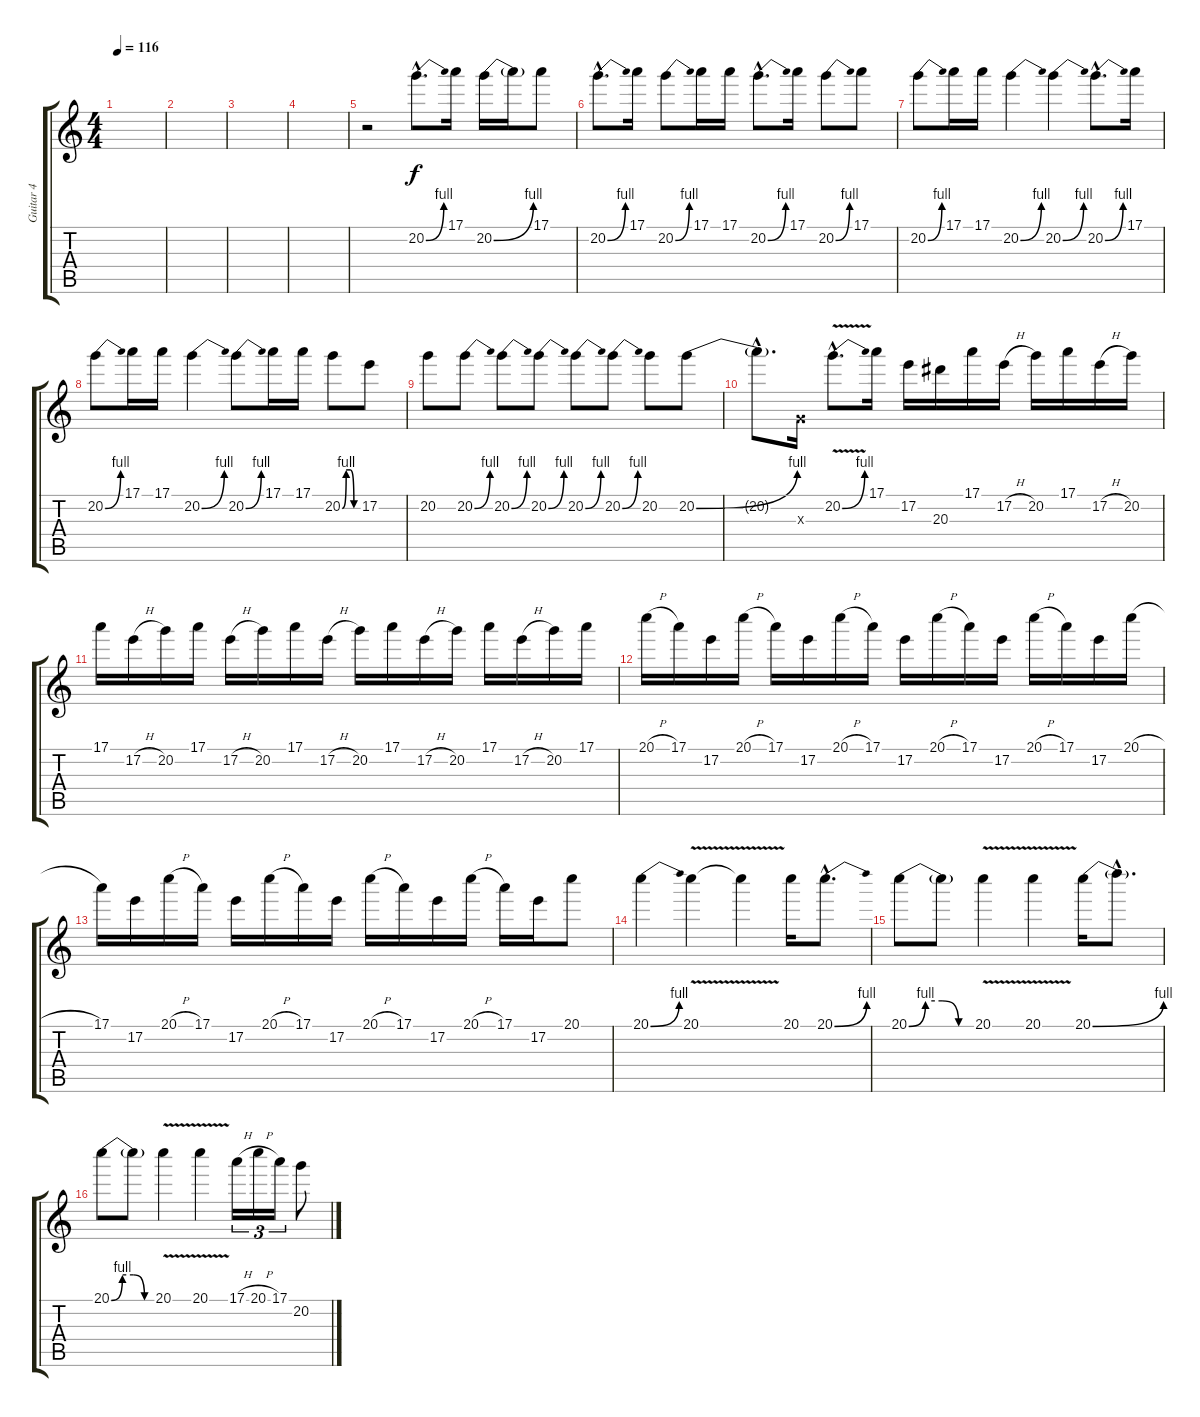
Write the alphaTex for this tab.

\track ("Guitar 4" "Guitar 4") {instrument overdrivenguitar}
\staff {score tabs}
\tuning (E4 B3 G3 D3 A2 E2) {hide}
\ts (4 4)
\tempo 116
\clef g2
\ks c
|
|
|
|
r.2 20.2{be (bend 0 0 60 4) hac}.8{d} 17.1.16 20.2{be (bend 0 0 60 4)}.16 20.2{t}.16 17.1.8 |
20.2{be (bend 0 0 60 4) hac}.8{d} 17.1.16 20.2{be (bend 0 0 60 4)}.8 17.1.16 17.1.16 20.2{be (bend 0 0 60 4) hac}.8{d} 17.1.16 20.2{be (bend 0 0 60 4)}.8 17.1.8 |
20.2{be (bend 0 0 60 4)}.8 17.1.16 17.1.16 20.2{be (bend 0 0 60 4)}.4 20.2{be (bend 0 0 60 4)}.4 20.2{be (bend 0 0 60 4) hac}.8{d} 17.1.16 |
20.2{be (bend 0 0 60 4)}.8 17.1.16 17.1.16 20.2{be (bend 0 0 60 4)}.4 20.2{be (bend 0 0 60 4)}.8 17.1.16 17.1.16 20.2{be (custom 0 0 15 4 30 4 45 0 60 0)}.8 17.2.8 |
20.2.8 20.2{be (bend 0 0 60 4)}.8 20.2{be (bend 0 0 60 4)}.8 20.2{be (bend 0 0 60 4)}.8 20.2{be (bend 0 0 60 4)}.8 20.2{be (bend 0 0 60 4)}.8 20.2.8 20.2{be (bend 0 0 60 4)}.8 |
20.2{hac t}.8{d} 0.3{x}.16 20.2{be (bend 0 0 60 4) v hac}.8{d} 17.1.16 17.2.16 20.3.16 17.1.16 17.2{h}.16 20.2.16 17.1.16 17.2{h}.16 20.2.16 |
17.1.16 17.2{h}.16 20.2.16 17.1.16 17.2{h}.16 20.2.16 17.1.16 17.2{h}.16 20.2.16 17.1.16 17.2{h}.16 20.2.16 17.1.16 17.2{h}.16 20.2.16 17.1.16 |
20.1{h}.16 17.1.16 17.2.16 20.1{h}.16 17.1.16 17.2.16 20.1{h}.16 17.1.16 17.2.16 20.1{h}.16 17.1.16 17.2.16 20.1{h}.16 17.1.16 17.2.16 20.1{h}.16 |
17.1.16 17.2.16 20.1{h}.16 17.1.16 17.2.16 20.1{h}.16 17.1.16 17.2.16 20.1{h}.16 17.1.16 17.2.16 20.1{h}.16 17.1.16 17.2.16 20.1.8 |
20.1{be (bend 0 0 60 4)}.4 20.1{v}.4 20.1{t}.4 20.1.16 20.1{be (bend 0 0 60 4) hac}.8{d} |
20.1{be (custom 0 0 15 4 30 4 45 0 60 0)}.8 20.1{t}.8 20.1{v}.4 20.1{v}.4 20.1{be (bend 0 0 60 4)}.16 20.1{hac t}.8{d} |
20.1{be (custom 0 0 15 4 30 4 45 0 60 0)}.8 20.1{t}.8 20.1{v}.4 20.1{v}.4 17.1{h}.16{tu (3 2)} 20.1{h}.16{tu (3 2)} 17.1.16{tu (3 2)} 20.2.8
